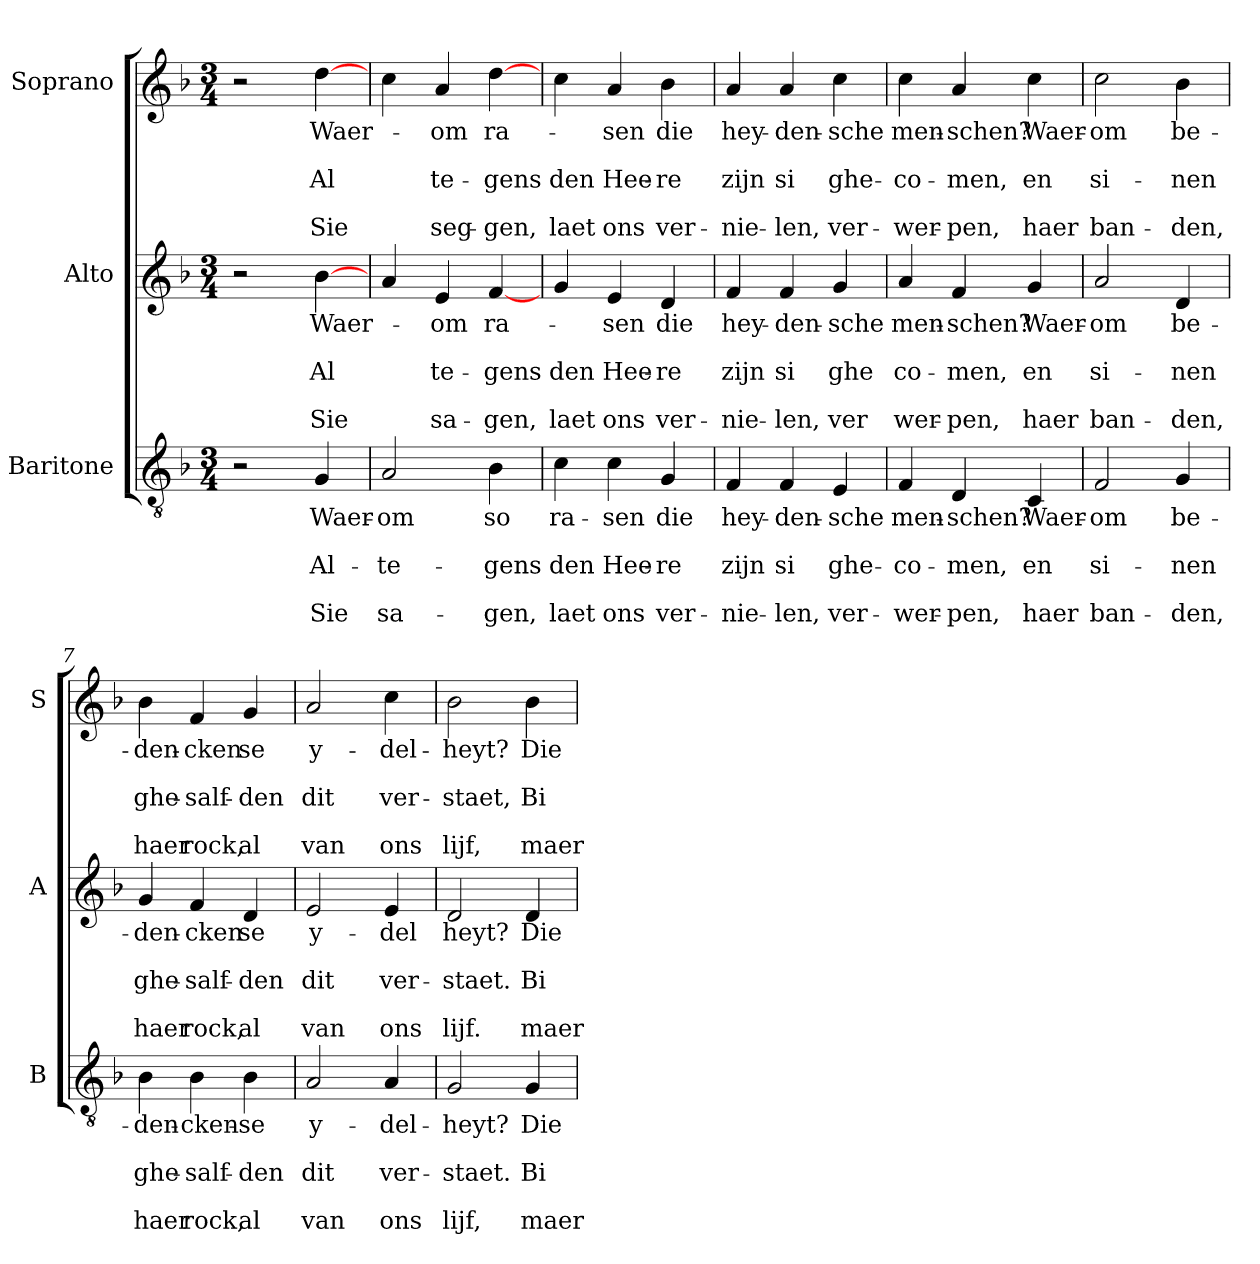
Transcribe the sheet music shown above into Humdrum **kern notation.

**kern	**text	**text	**text	**text	**text	**kern	**text	**text	**text	**text	**text	**kern	**text	**text	**text	**text	**text
*part3	*part3	*part3	*part3	*part3	*part3	*part2	*part2	*part2	*part2	*part2	*part2	*part1	*part1	*part1	*part1	*part1	*part1
*staff3	*staff3	*staff3	*staff3	*staff3	*staff3	*staff2	*staff2	*staff2	*staff2	*staff2	*staff2	*staff1	*staff1	*staff1	*staff1	*staff1	*staff1
*I"Baritone	*	*	*	*	*	*I"Alto	*	*	*	*	*	*I"Soprano	*	*	*	*	*
*I'B	*	*	*	*	*	*I'A	*	*	*	*	*	*I'S	*	*	*	*	*
*clefGv2	*	*	*	*	*	*clefG2	*	*	*	*	*	*clefG2	*	*	*	*	*
*k[b-]	*	*	*	*	*	*k[b-]	*	*	*	*	*	*k[b-]	*	*	*	*	*
*F:	*	*	*	*	*	*F:	*	*	*	*	*	*F:	*	*	*	*	*
*M3/4	*	*	*	*	*	*M3/4	*	*	*	*	*	*M3/4	*	*	*	*	*
=1	=1	=1	=1	=1	=1	=1	=1	=1	=1	=1	=1	=1	=1	=1	=1	=1	=1
2r	.	.	.	.	.	2r	.	.	.	.	.	2r	.	.	.	.	.
!	!LO:LY:b	!	!LO:LY:b	!	!LO:LY:b	!	!LO:LY:b	!	!LO:LY:b	!	!LO:LY:b	!	!LO:LY:b	!	!LO:LY:b	!	!LO:LY:b
4G/	Waer-	.	Al-	.	Sie	[4b-\	Waer-	.	Al	.	Sie	[4dd\	Waer-	.	Al	.	Sie
=2	=2	=2	=2	=2	=2	=2	=2	=2	=2	=2	=2	=2	=2	=2	=2	=2	=2
!	!LO:LY:b	!	!LO:LY:b	!	!LO:LY:b	!	!	!	!	!	!	!	!	!	!	!	!
2A/	-om	.	-te-	.	sa-	4a/	.	.	.	.	.	4cc\	.	.	.	.	.
!	!	!	!	!	!	!	!LO:LY:b	!	!LO:LY:b	!	!LO:LY:b	!	!LO:LY:b	!	!LO:LY:b	!	!LO:LY:b
.	.	.	.	.	.	4e/	-om	.	te-	.	sa-	4a/	-om	.	te-	.	seg-
!	!LO:LY:b	!	!LO:LY:b	!	!LO:LY:b	!	!LO:LY:b	!	!LO:LY:b	!	!LO:LY:b	!	!LO:LY:b	!	!LO:LY:b	!	!LO:LY:b
4B-\	so	.	-gens	.	-gen,	[4f/	ra-	.	-gens	.	-gen,	[4dd\	ra-	.	-gens	.	-gen,
=3	=3	=3	=3	=3	=3	=3	=3	=3	=3	=3	=3	=3	=3	=3	=3	=3	=3
!	!LO:LY:b	!	!LO:LY:b	!	!LO:LY:b	!	!	!	!LO:LY:b	!	!LO:LY:b	!	!	!	!LO:LY:b	!	!LO:LY:b
4c\	ra-	.	den	.	laet	4g/	.	.	den	.	laet	4cc\	.	.	den	.	laet
!	!LO:LY:b	!	!LO:LY:b	!	!LO:LY:b	!	!LO:LY:b	!	!LO:LY:b	!	!LO:LY:b	!	!LO:LY:b	!	!LO:LY:b	!	!LO:LY:b
4c\	-sen	.	Hee-	.	ons	4e/	-sen	.	Hee-	.	ons	4a/	-sen	.	Hee-	.	ons
!	!LO:LY:b	!	!LO:LY:b	!	!LO:LY:b	!	!LO:LY:b	!	!LO:LY:b	!	!LO:LY:b	!	!LO:LY:b	!	!LO:LY:b	!	!LO:LY:b
4G/	die	.	-re	.	ver-	4d/	die	.	-re	.	ver-	4b-\	die	.	-re	.	ver-
=4	=4	=4	=4	=4	=4	=4	=4	=4	=4	=4	=4	=4	=4	=4	=4	=4	=4
!	!LO:LY:b	!	!LO:LY:b	!	!LO:LY:b	!	!LO:LY:b	!	!LO:LY:b	!	!LO:LY:b	!	!LO:LY:b	!	!LO:LY:b	!	!LO:LY:b
4F/	hey-	.	zijn	.	-nie-	4f/	hey-	.	zijn	.	-nie-	4a/	hey-	.	zijn	.	-nie-
!	!LO:LY:b	!	!LO:LY:b	!	!LO:LY:b	!	!LO:LY:b	!	!LO:LY:b	!	!LO:LY:b	!	!LO:LY:b	!	!LO:LY:b	!	!LO:LY:b
4F/	-den-	.	si	.	-len,	4f/	-den-	.	si	.	-len,	4a/	-den-	.	si	.	-len,
!	!LO:LY:b	!	!LO:LY:b	!	!LO:LY:b	!	!LO:LY:b	!	!LO:LY:b	!	!LO:LY:b	!	!LO:LY:b	!	!LO:LY:b	!	!LO:LY:b
4E/	-sche	.	ghe-	.	ver-	4g/	-sche	.	ghe	.	ver	4cc\	-sche	.	ghe-	.	ver-
!!LO:LB:g=z
=5	=5	=5	=5	=5	=5	=5	=5	=5	=5	=5	=5	=5	=5	=5	=5	=5	=5
!	!LO:LY:b	!	!LO:LY:b	!	!LO:LY:b	!	!LO:LY:b	!	!LO:LY:b	!	!LO:LY:b	!	!LO:LY:b	!	!LO:LY:b	!	!LO:LY:b
4F/	men-	.	-co-	.	-wer-	4a/	men-	.	co-	.	wer-	4cc\	men-	.	-co-	.	-wer-
!	!LO:LY:b	!	!LO:LY:b	!	!LO:LY:b	!	!LO:LY:b	!	!LO:LY:b	!	!LO:LY:b	!	!LO:LY:b	!	!LO:LY:b	!	!LO:LY:b
4D/	-schen?	.	-men,	.	-pen,	4f/	-schen?	.	-men,	.	-pen,	4a/	-schen?	.	-men,	.	-pen,
!	!LO:LY:b	!	!LO:LY:b	!	!LO:LY:b	!	!LO:LY:b	!	!LO:LY:b	!	!LO:LY:b	!	!LO:LY:b	!	!LO:LY:b	!	!LO:LY:b
4C/	Waer-	.	en	.	haer	4g/	Waer-	.	en	.	haer	4cc\	Waer-	.	en	.	haer
=6	=6	=6	=6	=6	=6	=6	=6	=6	=6	=6	=6	=6	=6	=6	=6	=6	=6
!	!LO:LY:b	!	!LO:LY:b	!	!LO:LY:b	!	!LO:LY:b	!	!LO:LY:b	!	!LO:LY:b	!	!LO:LY:b	!	!LO:LY:b	!	!LO:LY:b
2F/	-om	.	si-	.	ban-	2a/	-om	.	si-	.	ban-	2cc\	-om	.	si-	.	ban-
!	!LO:LY:b	!	!LO:LY:b	!	!LO:LY:b	!	!LO:LY:b	!	!LO:LY:b	!	!LO:LY:b	!	!LO:LY:b	!	!LO:LY:b	!	!LO:LY:b
4G/	be-	.	-nen	.	-den,	4d/	be-	.	-nen	.	-den,	4b-\	be-	.	-nen	.	-den,
=7	=7	=7	=7	=7	=7	=7	=7	=7	=7	=7	=7	=7	=7	=7	=7	=7	=7
!	!LO:LY:b	!	!LO:LY:b	!	!LO:LY:b	!	!LO:LY:b	!	!LO:LY:b	!	!LO:LY:b	!	!LO:LY:b	!	!LO:LY:b	!	!LO:LY:b
4B-\	-den-	.	ghe-	.	haer	4g/	-den-	.	ghe-	.	haer	4b-\	-den-	.	ghe-	.	haer
!	!LO:LY:b	!	!LO:LY:b	!	!LO:LY:b	!	!LO:LY:b	!	!LO:LY:b	!	!LO:LY:b	!	!LO:LY:b	!	!LO:LY:b	!	!LO:LY:b
4B-\	-cken-	.	-salf-	.	rock,	4f/	-cken	.	-salf-	.	rock,	4f/	-cken	.	-salf-	.	rock,
!	!LO:LY:b	!	!LO:LY:b	!	!LO:LY:b	!	!LO:LY:b	!	!LO:LY:b	!	!LO:LY:b	!	!LO:LY:b	!	!LO:LY:b	!	!LO:LY:b
4B-\	-se	.	-den	.	al	4d/	se	.	-den	.	al	4g/	se	.	-den	.	al
=8	=8	=8	=8	=8	=8	=8	=8	=8	=8	=8	=8	=8	=8	=8	=8	=8	=8
!	!LO:LY:b	!	!LO:LY:b	!	!LO:LY:b	!	!LO:LY:b	!	!LO:LY:b	!	!LO:LY:b	!	!LO:LY:b	!	!LO:LY:b	!	!LO:LY:b
2A/	y-	.	dit	.	van	2e/	y-	.	dit	.	van	2a/	y-	.	dit	.	van
!	!LO:LY:b	!	!LO:LY:b	!	!LO:LY:b	!	!LO:LY:b	!	!LO:LY:b	!	!LO:LY:b	!	!LO:LY:b	!	!LO:LY:b	!	!LO:LY:b
4A/	-del-	.	ver-	.	ons	4e/	-del	.	ver-	.	ons	4cc\	-del-	.	ver-	.	ons
=9	=9	=9	=9	=9	=9	=9	=9	=9	=9	=9	=9	=9	=9	=9	=9	=9	=9
!	!LO:LY:b	!	!LO:LY:b	!	!LO:LY:b	!	!LO:LY:b	!	!LO:LY:b	!	!LO:LY:b	!	!LO:LY:b	!	!LO:LY:b	!	!LO:LY:b
2G/	-heyt?	.	-staet.	.	lijf,	2d/	heyt?	.	-staet.	.	lijf.	2b-\	-heyt?	.	-staet,	.	lijf,
!	!LO:LY:b	!	!LO:LY:b	!	!LO:LY:b	!	!LO:LY:b	!	!LO:LY:b	!	!LO:LY:b	!	!LO:LY:b	!	!LO:LY:b	!	!LO:LY:b
4G/	Die	.	Bi-	.	maer	4d/	Die	.	Bi-	.	maer	4b-\	Die	.	Bi-	.	maer
=	=	=	=	=	=	=	=	=	=	=	=	=	=	=	=	=	=
*-	*-	*-	*-	*-	*-	*-	*-	*-	*-	*-	*-	*-	*-	*-	*-	*-	*-
